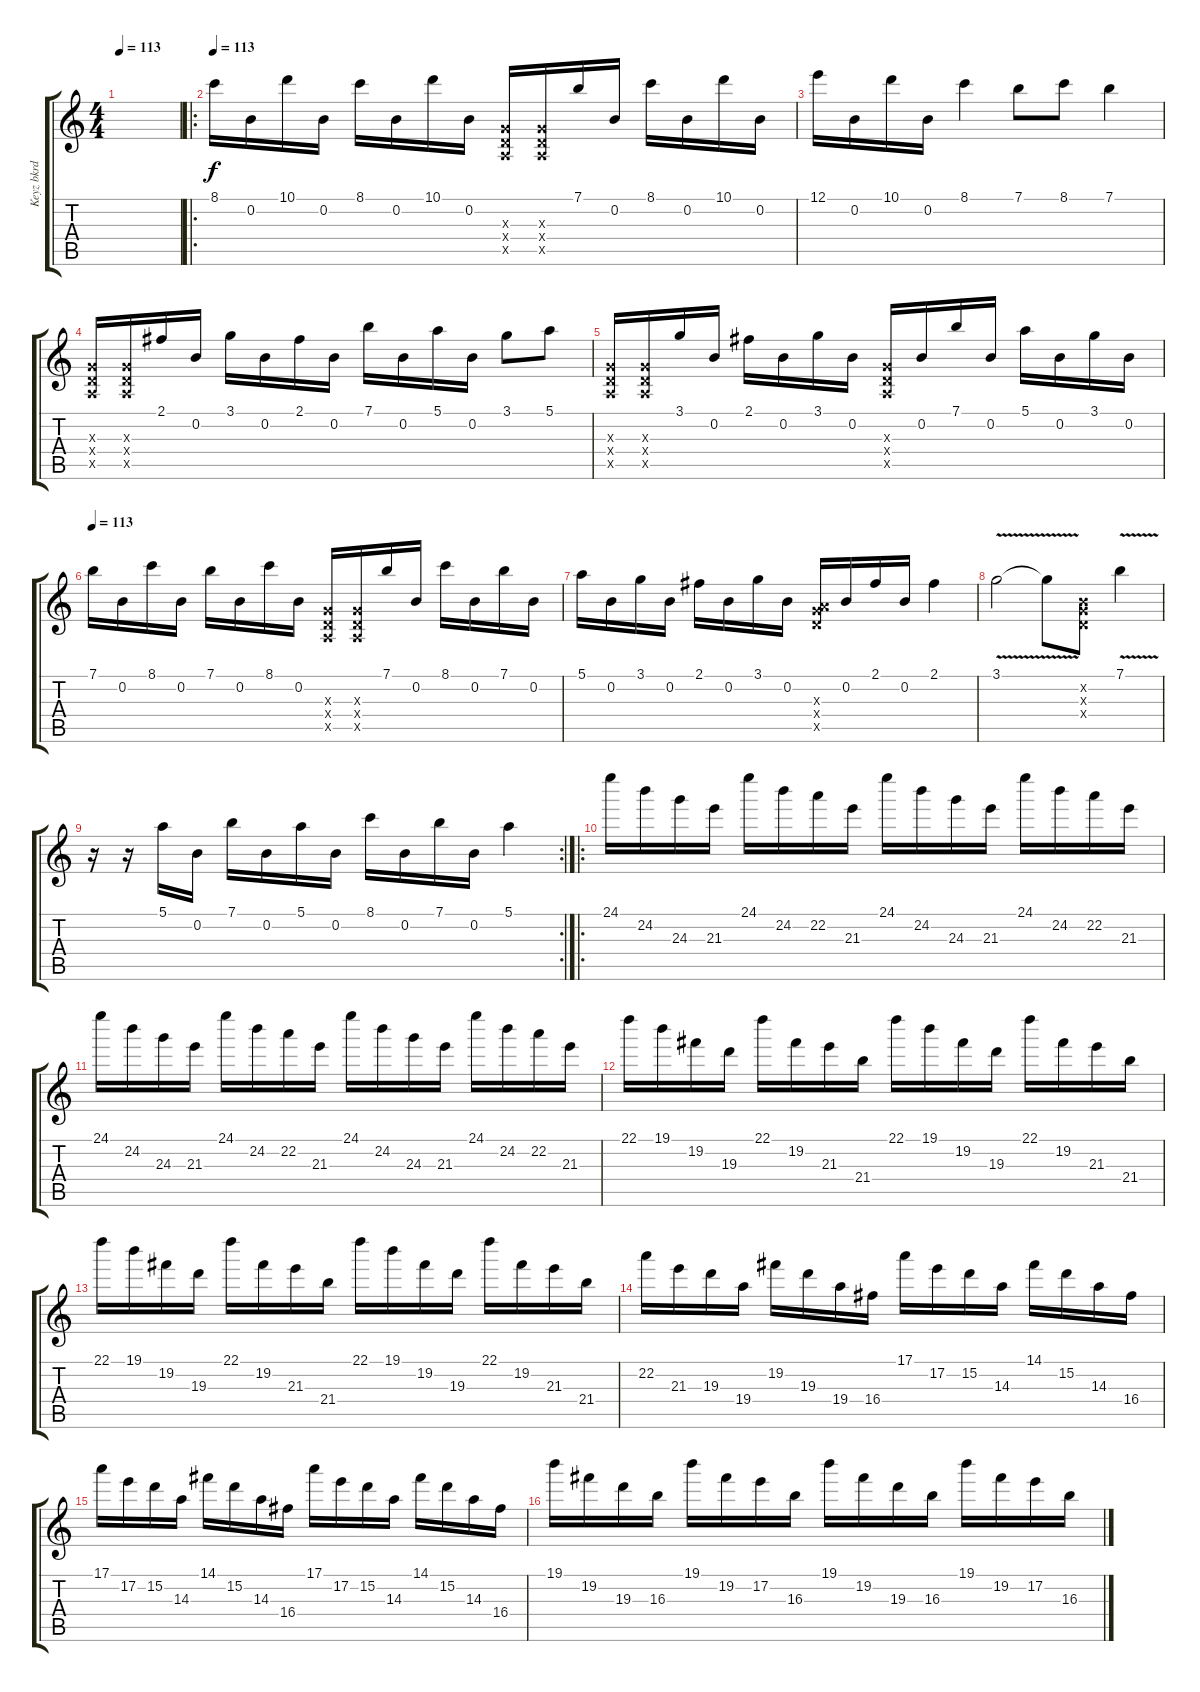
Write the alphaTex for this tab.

\track ("Keyz bkrd" "Keyz bkrd") {instrument overdrivenguitar}
\staff {score tabs}
\tuning (E4 B3 G3 D3 A2 E2) {hide}
\ts (4 4)
\tempo 113
\clef g2
\ks c
|
\ro
\tempo 113
8.1.16{volume 12 instrument overdrivenguitar} 0.2.16 10.1.16 0.2.16 8.1.16 0.2.16 10.1.16 0.2.16 (0.3{x} 0.4{x} 0.5{x}).16 (0.3{x} 0.4{x} 0.5{x}).16 7.1.16 0.2.16 8.1.16 0.2.16 10.1.16 0.2.16 |
12.1.16 0.2.16 10.1.16 0.2.16 8.1.4 7.1.8 8.1.8 7.1.4 |
(0.3{x} 0.4{x} 0.5{x}).16 (0.3{x} 0.4{x} 0.5{x}).16 2.1.16 0.2.16 3.1.16 0.2.16 2.1.16 0.2.16 7.1.16 0.2.16 5.1.16 0.2.16 3.1.8 5.1.8 |
(0.3{x} 0.4{x} 0.5{x}).16 (0.3{x} 0.4{x} 0.5{x}).16 3.1.16 0.2.16 2.1.16 0.2.16 3.1.16 0.2.16 (0.3{x} 0.4{x} 0.5{x}).16 0.2.16 7.1.16 0.2.16 5.1.16 0.2.16 3.1.16 0.2.16 |
\tempo 113
7.1.16{instrument overdrivenguitar} 0.2.16 8.1.16 0.2.16 7.1.16 0.2.16 8.1.16 0.2.16 (0.3{x} 0.4{x} 0.5{x}).16 (0.3{x} 0.4{x} 0.5{x}).16 7.1.16 0.2.16 8.1.16 0.2.16 7.1.16 0.2.16 |
5.1.16 0.2.16 3.1.16 0.2.16 2.1.16 0.2.16 3.1.16 0.2.16 (0.3{x} 0.4{x} 12.5{x}).16 0.2.16 2.1.16 0.2.16 2.1.4 |
3.1{v}.2 3.1{t}.8 (0.2{x} 0.3{x} 0.4{x}).8 7.1{v}.4 |
\rc 2
r.16 r.16 5.1.16 0.2.16 7.1.16 0.2.16 5.1.16 0.2.16 8.1.16 0.2.16 7.1.16 0.2.16 5.1.4{instrument guitarharmonics} |
\ro
24.1.16{volume 16 instrument pad5bowed} 24.2.16 24.3.16 21.3.16 24.1.16 24.2.16 22.2.16 21.3.16 24.1.16 24.2.16 24.3.16 21.3.16 24.1.16 24.2.16 22.2.16 21.3.16 |
24.1.16 24.2.16 24.3.16 21.3.16 24.1.16 24.2.16 22.2.16 21.3.16 24.1.16 24.2.16 24.3.16 21.3.16 24.1.16 24.2.16 22.2.16 21.3.16 |
22.1.16 19.1.16 19.2.16 19.3.16 22.1.16 19.2.16 21.3.16 21.4.16 22.1.16 19.1.16 19.2.16 19.3.16 22.1.16 19.2.16 21.3.16 21.4.16 |
22.1.16 19.1.16 19.2.16 19.3.16 22.1.16 19.2.16 21.3.16 21.4.16 22.1.16 19.1.16 19.2.16 19.3.16 22.1.16 19.2.16 21.3.16 21.4.16 |
22.2.16 21.3.16 19.3.16 19.4.16 19.2.16 19.3.16 19.4.16 16.4.16 17.1.16 17.2.16 15.2.16 14.3.16 14.1.16 15.2.16 14.3.16 16.4.16 |
17.1.16 17.2.16 15.2.16 14.3.16 14.1.16 15.2.16 14.3.16 16.4.16 17.1.16 17.2.16 15.2.16 14.3.16 14.1.16 15.2.16 14.3.16 16.4.16 |
19.1.16 19.2.16 19.3.16 16.3.16 19.1.16 19.2.16 17.2.16 16.3.16 19.1.16 19.2.16 19.3.16 16.3.16 19.1.16 19.2.16 17.2.16 16.3.16
